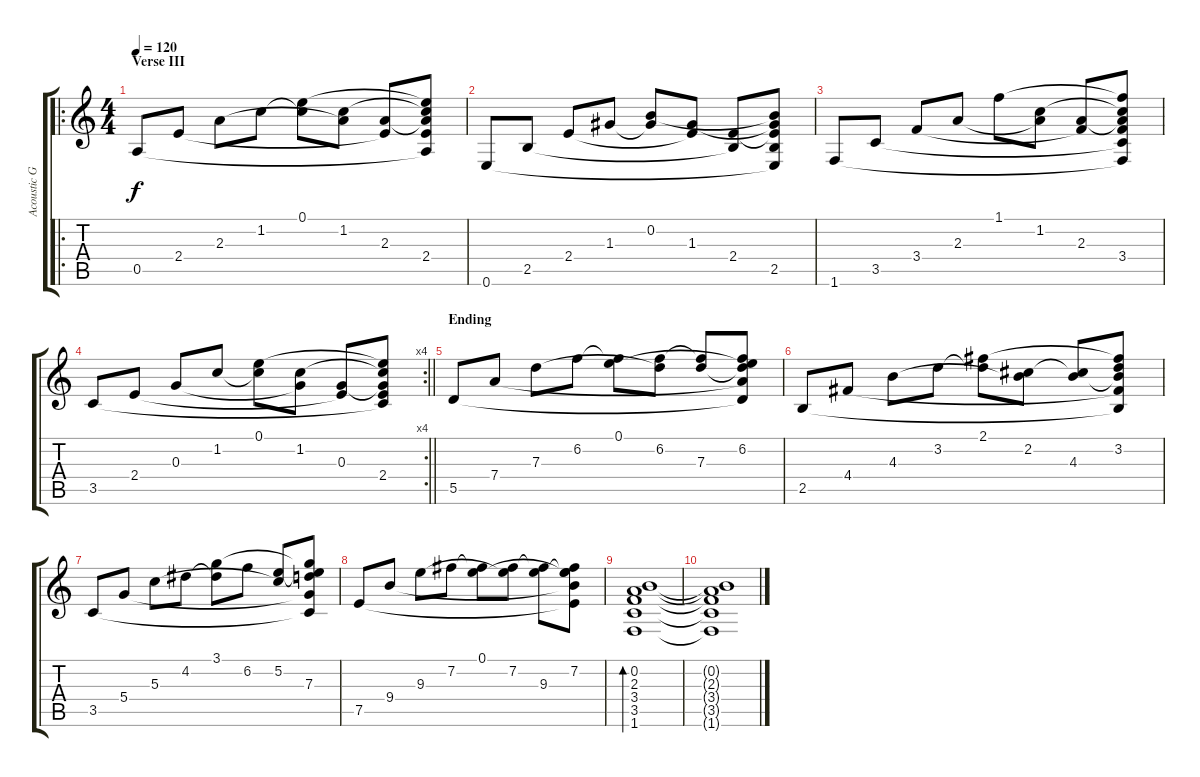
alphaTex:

\track ("Acoustic Guitar" "Acoustic G") {instrument acousticguitarsteel}
\staff {score tabs}
\tuning (E4 B3 G3 D3 A2 E2) {hide}
\ro
\ts (4 4)
\section ("" "Verse III")
\tempo 120
\clef g2
\ks c
0.5.8{dy f} 2.4.8 2.3.8 1.2.8 (0.1 1.2{t}).8 (1.2 2.3{t}).8 (2.3 2.4{t}).8 (0.1{t} 1.2{t} 2.3{t} 2.4 0.5{t}).8 |
0.6.8 2.5.8 2.4.8 1.3.8 (0.2 1.3{t}).8 (1.3 2.4{t}).8 (2.4 2.5{t}).8 (0.2{t} 1.3{t} 2.4{t} 2.5 0.6{t}).8 |
1.6.8 3.5.8 3.4.8 2.3.8 1.1.8 (1.2 2.3{t}).8 (2.3 3.4{t}).8 (1.1{t} 1.2{t} 2.3{t} 3.4 3.5{t} 1.6{t}).8 |
\rc 4
\barLineRight lightlight
3.5.8 2.4.8 0.3.8 1.2.8 (0.1 1.2{t}).8 (1.2 0.3{t}).8 (0.3 2.4{t}).8 (0.1{t} 1.2{t} 0.3{t} 2.4 3.5{t}).8 |
\section ("" "Ending")
5.5.8 7.4.8 7.3.8 6.2.8 (0.1 6.2{t}).8 (6.2 7.3{t}).8 (6.2{t} 7.3).8 (0.1{t} 6.2 7.3{t} 7.4{t} 5.5{t}).8 |
2.5.8 4.4.8 4.3.8 3.2.8 (2.1 3.2{t}).8 (2.2 4.3{t}).8 (2.2{t} 4.3).8 (2.1{t} 3.2 4.3{t} 4.4{t} 2.5{t}).8 |
3.5.8 5.4.8 5.3.8 4.2.8 (3.1 4.2{t}).8 6.2.8 (5.2 5.3{t}).8 (3.1{t} 5.2{t} 7.3 5.4{t} 3.5{t}).8 |
7.5.8 9.4.8 9.3.8 7.2.8 (0.1 7.2{t}).8 (7.2 9.3{t}).8 (7.2{t} 9.3).8 (0.1{t} 7.2 9.3{t} 9.4{t} 7.5{t}).8 |
(0.2 2.3 3.4 3.5 1.6).1{bd 480} |
(0.2{t} 2.3{t} 3.4{t} 3.5{t} 1.6{t}).1
